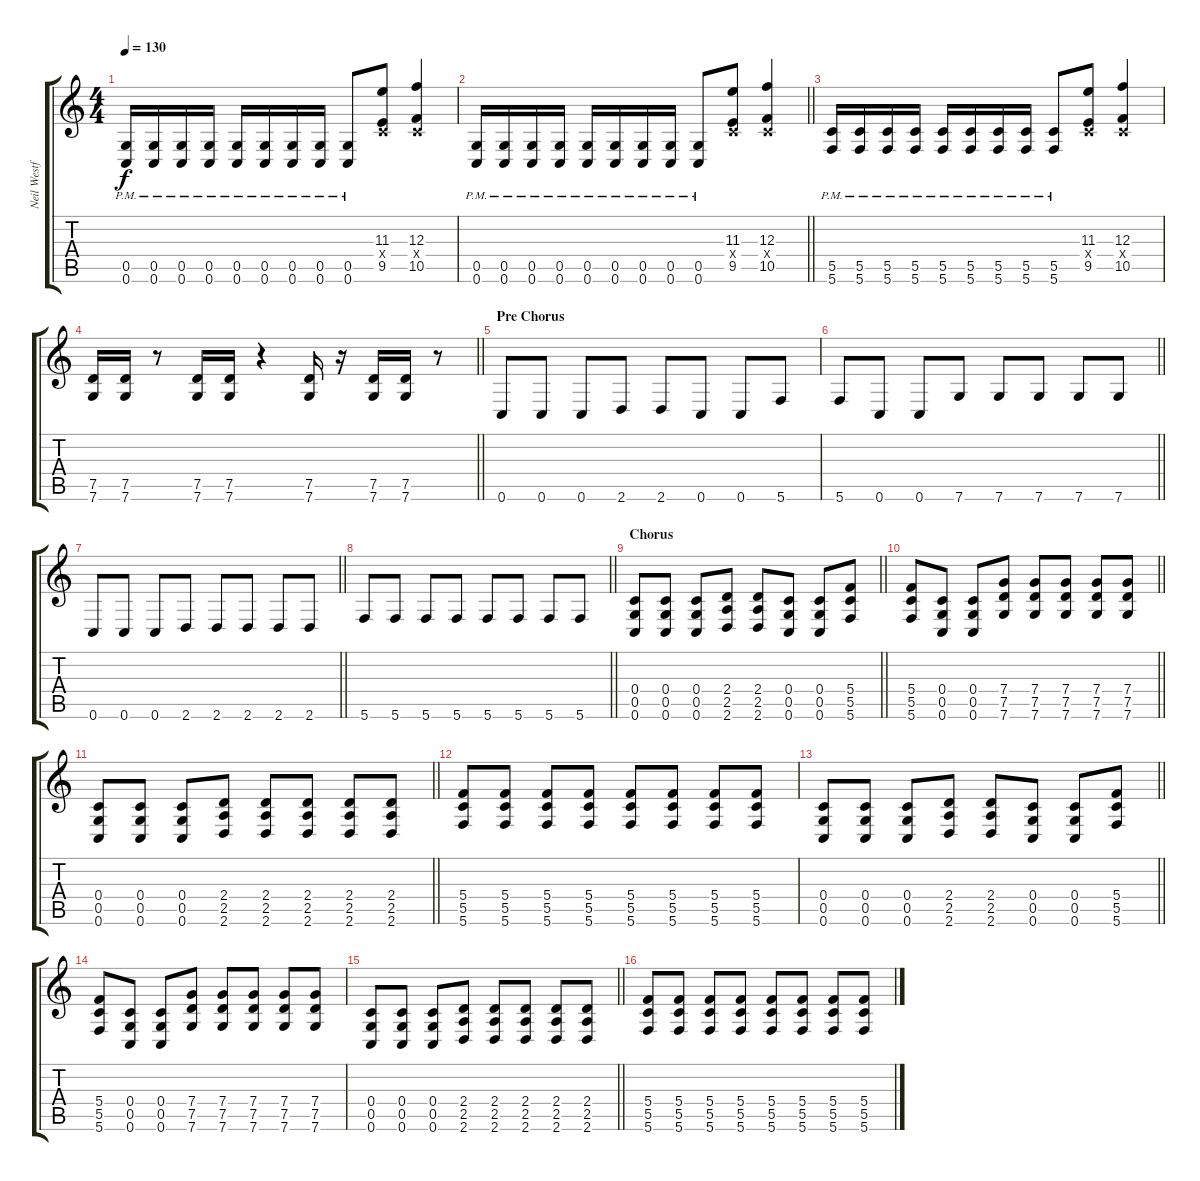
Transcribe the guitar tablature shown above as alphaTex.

\track ("Neil Westfall [Rhythm Guitar]" "Neil Westf") {instrument distortionguitar}
\staff {score tabs}
\tuning (D4 A3 F3 C3 G2 C2) {hide}
\ts (4 4)
\tempo 130
\clef g2
\ks c
(0.5{pm} 0.6{pm}).16{dy f} (0.5{pm} 0.6{pm}).16 (0.5{pm} 0.6{pm}).16 (0.5{pm} 0.6{pm}).16 (0.5{pm} 0.6{pm}).16 (0.5{pm} 0.6{pm}).16 (0.5{pm} 0.6{pm}).16 (0.5{pm} 0.6{pm}).16 (0.5{pm} 0.6{pm}).8 (11.3 0.4{x} 9.5).8 (12.3 0.4{x} 10.5).4 |
\barLineRight lightlight
(0.5{pm} 0.6{pm}).16 (0.5{pm} 0.6{pm}).16 (0.5{pm} 0.6{pm}).16 (0.5{pm} 0.6{pm}).16 (0.5{pm} 0.6{pm}).16 (0.5{pm} 0.6{pm}).16 (0.5{pm} 0.6{pm}).16 (0.5{pm} 0.6{pm}).16 (0.5{pm} 0.6{pm}).8 (11.3 0.4{x} 9.5).8 (12.3 0.4{x} 10.5).4 |
(5.5{pm} 5.6{pm}).16 (5.5{pm} 5.6{pm}).16 (5.5{pm} 5.6{pm}).16 (5.5{pm} 5.6{pm}).16 (5.5{pm} 5.6{pm}).16 (5.5{pm} 5.6{pm}).16 (5.5{pm} 5.6{pm}).16 (5.5{pm} 5.6{pm}).16 (5.5{pm} 5.6{pm}).8 (11.3 0.4{x} 9.5).8 (12.3 0.4{x} 10.5).4 |
\barLineRight lightlight
(7.5 7.6).16 (7.5 7.6).16 r.8 (7.5 7.6).16 (7.5 7.6).16 r.4 (7.5 7.6).16 r.16 (7.5 7.6).16 (7.5 7.6).16 r.8 |
\section ("" "Pre Chorus")
0.6.8 0.6.8 0.6.8 2.6.8 2.6.8 0.6.8 0.6.8 5.6.8 |
\barLineRight lightlight
5.6.8 0.6.8 0.6.8 7.6.8 7.6.8 7.6.8 7.6.8 7.6.8 |
\barLineRight lightlight
0.6.8 0.6.8 0.6.8 2.6.8 2.6.8 2.6.8 2.6.8 2.6.8 |
\barLineRight lightlight
5.6.8 5.6.8 5.6.8 5.6.8 5.6.8 5.6.8 5.6.8 5.6.8 |
\section ("" "Chorus")
\barLineRight lightlight
(0.4 0.5 0.6).8 (0.4 0.5 0.6).8 (0.4 0.5 0.6).8 (2.4 2.5 2.6).8 (2.4 2.5 2.6).8 (0.4 0.5 0.6).8 (0.4 0.5 0.6).8 (5.4 5.5 5.6).8 |
\barLineRight lightlight
(5.4 5.5 5.6).8 (0.4 0.5 0.6).8 (0.4 0.5 0.6).8 (7.4 7.5 7.6).8 (7.4 7.5 7.6).8 (7.4 7.5 7.6).8 (7.4 7.5 7.6).8 (7.4 7.5 7.6).8 |
\barLineRight lightlight
(0.4 0.5 0.6).8 (0.4 0.5 0.6).8 (0.4 0.5 0.6).8 (2.4 2.5 2.6).8 (2.4 2.5 2.6).8 (2.4 2.5 2.6).8 (2.4 2.5 2.6).8 (2.4 2.5 2.6).8 |
(5.4 5.5 5.6).8 (5.4 5.5 5.6).8 (5.4 5.5 5.6).8 (5.4 5.5 5.6).8 (5.4 5.5 5.6).8 (5.4 5.5 5.6).8 (5.4 5.5 5.6).8 (5.4 5.5 5.6).8 |
\barLineRight lightlight
(0.4 0.5 0.6).8 (0.4 0.5 0.6).8 (0.4 0.5 0.6).8 (2.4 2.5 2.6).8 (2.4 2.5 2.6).8 (0.4 0.5 0.6).8 (0.4 0.5 0.6).8 (5.4 5.5 5.6).8 |
(5.4 5.5 5.6).8 (0.4 0.5 0.6).8 (0.4 0.5 0.6).8 (7.4 7.5 7.6).8 (7.4 7.5 7.6).8 (7.4 7.5 7.6).8 (7.4 7.5 7.6).8 (7.4 7.5 7.6).8 |
\barLineRight lightlight
(0.4 0.5 0.6).8 (0.4 0.5 0.6).8 (0.4 0.5 0.6).8 (2.4 2.5 2.6).8 (2.4 2.5 2.6).8 (2.4 2.5 2.6).8 (2.4 2.5 2.6).8 (2.4 2.5 2.6).8 |
(5.4 5.5 5.6).8 (5.4 5.5 5.6).8 (5.4 5.5 5.6).8 (5.4 5.5 5.6).8 (5.4 5.5 5.6).8 (5.4 5.5 5.6).8 (5.4 5.5 5.6).8 (5.4 5.5 5.6).8
